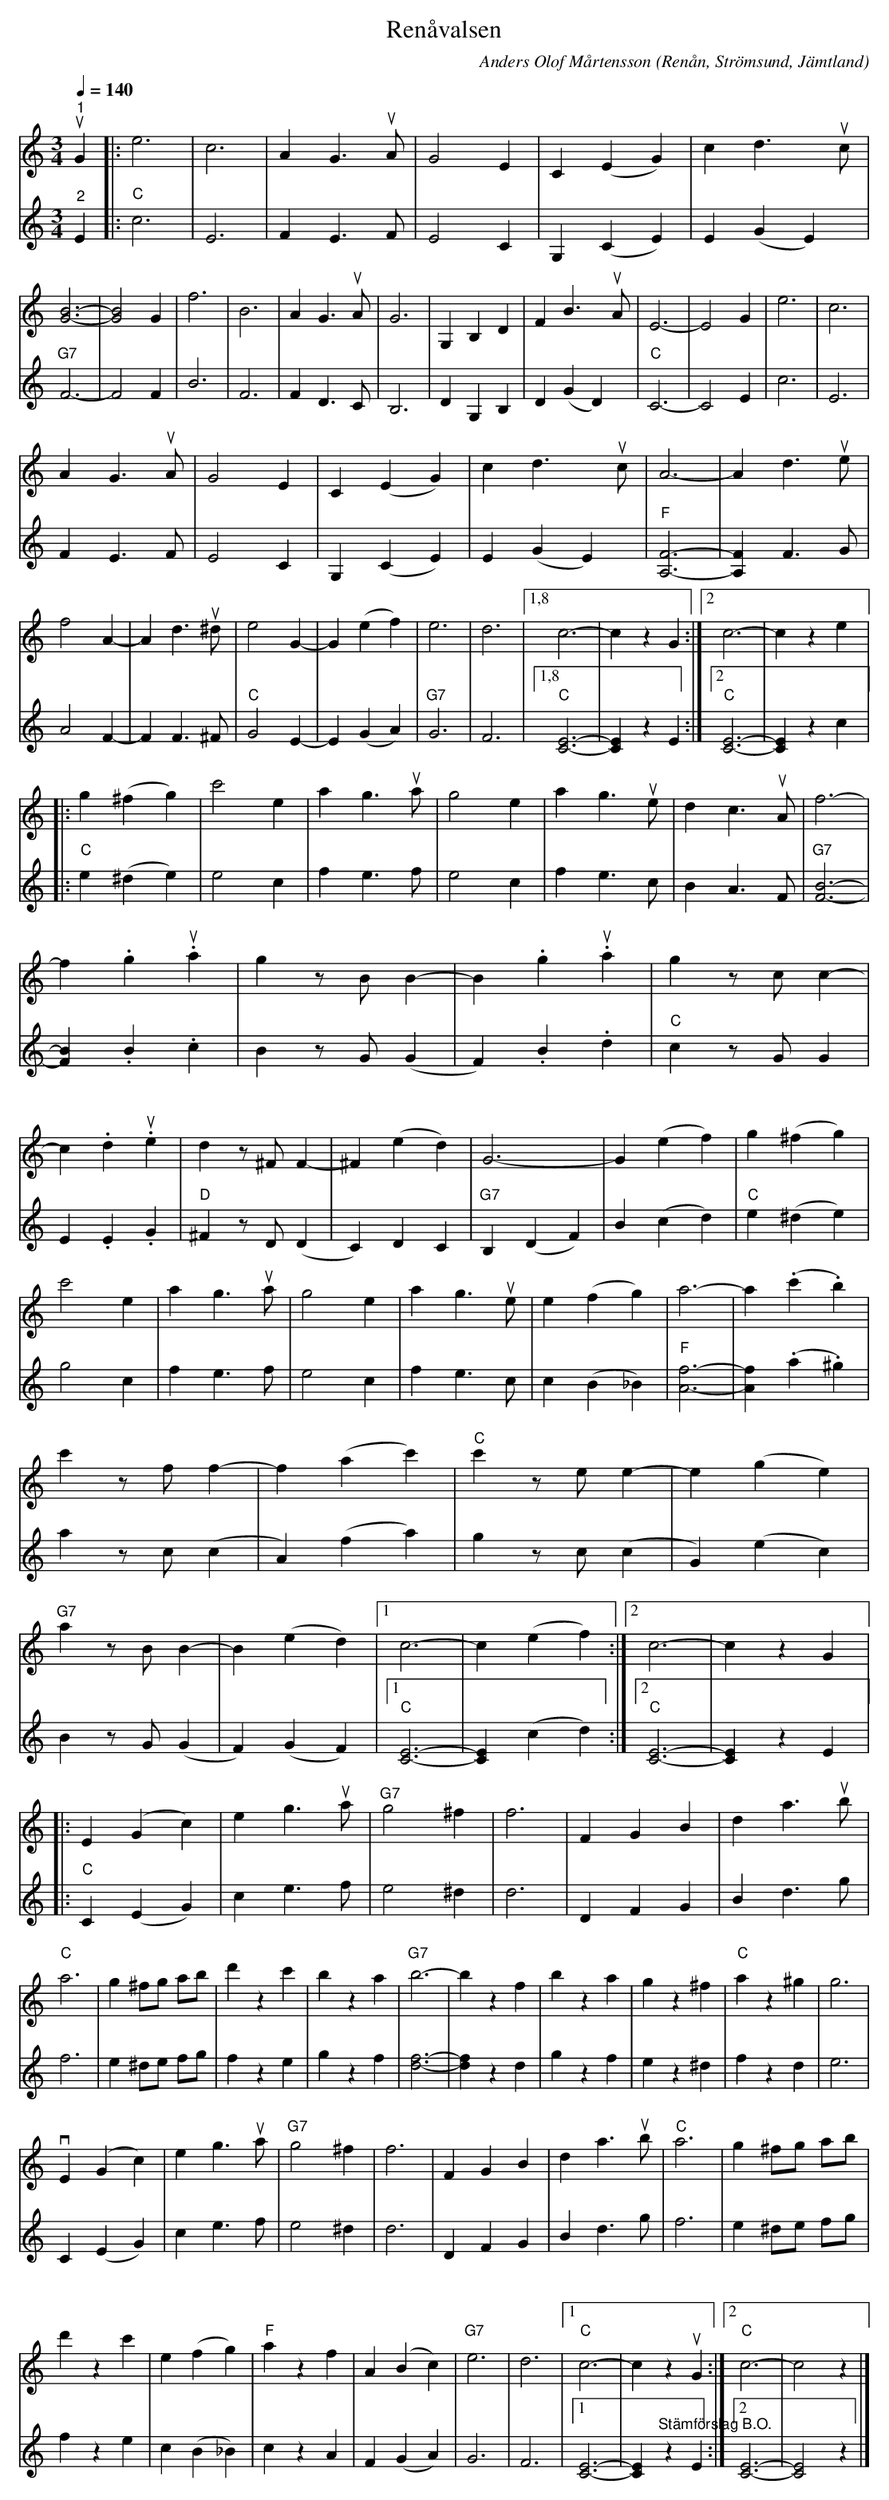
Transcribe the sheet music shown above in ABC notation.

X:1
T:Renåvalsen
C:Anders Olof Mårtensson
O:Renån, Strömsund, Jämtland
L:1/4
Q:1/4=140
M:3/4
K:C
V:1
"^1"u G |: e3 | c3 | A G3/2u A/ | G2 E | C (E G) | c d3/2u c/ | [GB]3- | [GB]2 G | f3 | B3 | A G3/2u A/ | G3 | G, B, D | F B3/2u A/ | E3- | E2 G | e3 | c3 |
A G3/2u A/ | G2 E | C (E G) | c d3/2u c/ | A3- | A d3/2u e/ | f2 A- | A d3/2u ^d/ | e2 G- | G (e f) | e3 | d3 |1,8 c3- | c z G :|2 c3- | c z e |:
g (^f g) | c'2 e | a g3/2u a/ | g2 e | a g3/2u e/ | d c3/2u A/ | f3- | f .gu .a | g z/ B/ B- | B .gu .a | g z/ c/ c- | c .du .e | d z/ ^F/ F- | ^F (e d) | G3- | G (e f) | g (^f g) |
c'2 e | a g3/2u a/ | g2 e | a g3/2u e/ | e (f g) | a3- | a (.c' .b) | c' z/ f/ f- | f (a c') |"C" c' z/ e/ e- | e (g e) |"G7" a z/ B/ B- | B (e d) |1 c3- | c (e f) :|2 c3- | c z G |:
E (G c) | e g3/2u a/ |"G7" g2 ^f | f3 | F G B | d a3/2u b/ |"C" a3 | g ^f/g/ a/b/ | d' z c' | b z a |"G7" b3- | b z f | b z a | g z ^f | "C" a z ^g | g3 |v
E (G c) | e g3/2u a/ |"G7" g2 ^f | f3 | F G B | d a3/2u b/ |"C" a3 | g ^f/g/ a/b/ |
d' z c' | e (f g) |"F" a z f | A (B c) |"G7" e3 | d3 |1"C" c3- | c zu G :|2"C" c3- | c2 z |]
V:2
"^2" E |:"C" c3 | E3 | F E3/2 F/ | E2 C | G, (C E) | E (G E) |"G7" F3- | F2 F | B3 | F3 | F D3/2 C/ | B,3 | D G, B, | D (G D) |"C" C3- | C2 E | c3 | E3 | F E3/2 F/ |
E2 C | G, (C E) | E (G E) |"F" [A,F]3- | [A,F] F3/2 G/ | A2 F- | F F3/2 ^F/ |"C" G2 E- | E (G A) |"G7" G3 | F3 |1,8"C" [CE]3- | [CE] z E :|2"C" [CE]3- | [CE] z c |:
"C" e (^d e) | e2 c | f e3/2 f/ | e2 c | f e3/2 c/ | B A3/2 F/ |"G7" [FB]3- | [FB] .B .c | B z/ G/ (G | F) .B .d |"C" c z/ G/ G | E .E .G |"D" ^F z/ D/ (D | C) D C |"G7" B, (D F) | B (c d) |"C" e (^d e) |
g2 c | f e3/2 f/ | e2 c | f e3/2 c/ | c (B _B) |"F" [Af]3- | [Af] (.a .^g) | a z/ c/ (c | A) (f a) | g z/ c/ (c | G) (e c) | B z/ G/ (G | F) (G F) |1"C" [CE]3- | [CE] (c d) :|2"C" [CE]3- | [CE] z E |:
"C" C (E G) | c e3/2 f/ | e2 ^d | d3 | D F G | B d3/2 g/ | f3 | e ^d/e/ f/g/ | f z e | g z f | [df]3- | [df] z d | g z f | e z ^d | f z d | e3 | C (E G) | c e3/2 f/ |
e2 ^d | d3 | D F G | B d3/2 g/ | f3 | e ^d/e/ f/g/ | f z e | c (B _B) |
c z A | F (G A) | G3 | F3 |1 [CE]3- | [CE] "^Stämförslag B.O." z E :|2 [CE]3- | [CE]2 z |]
